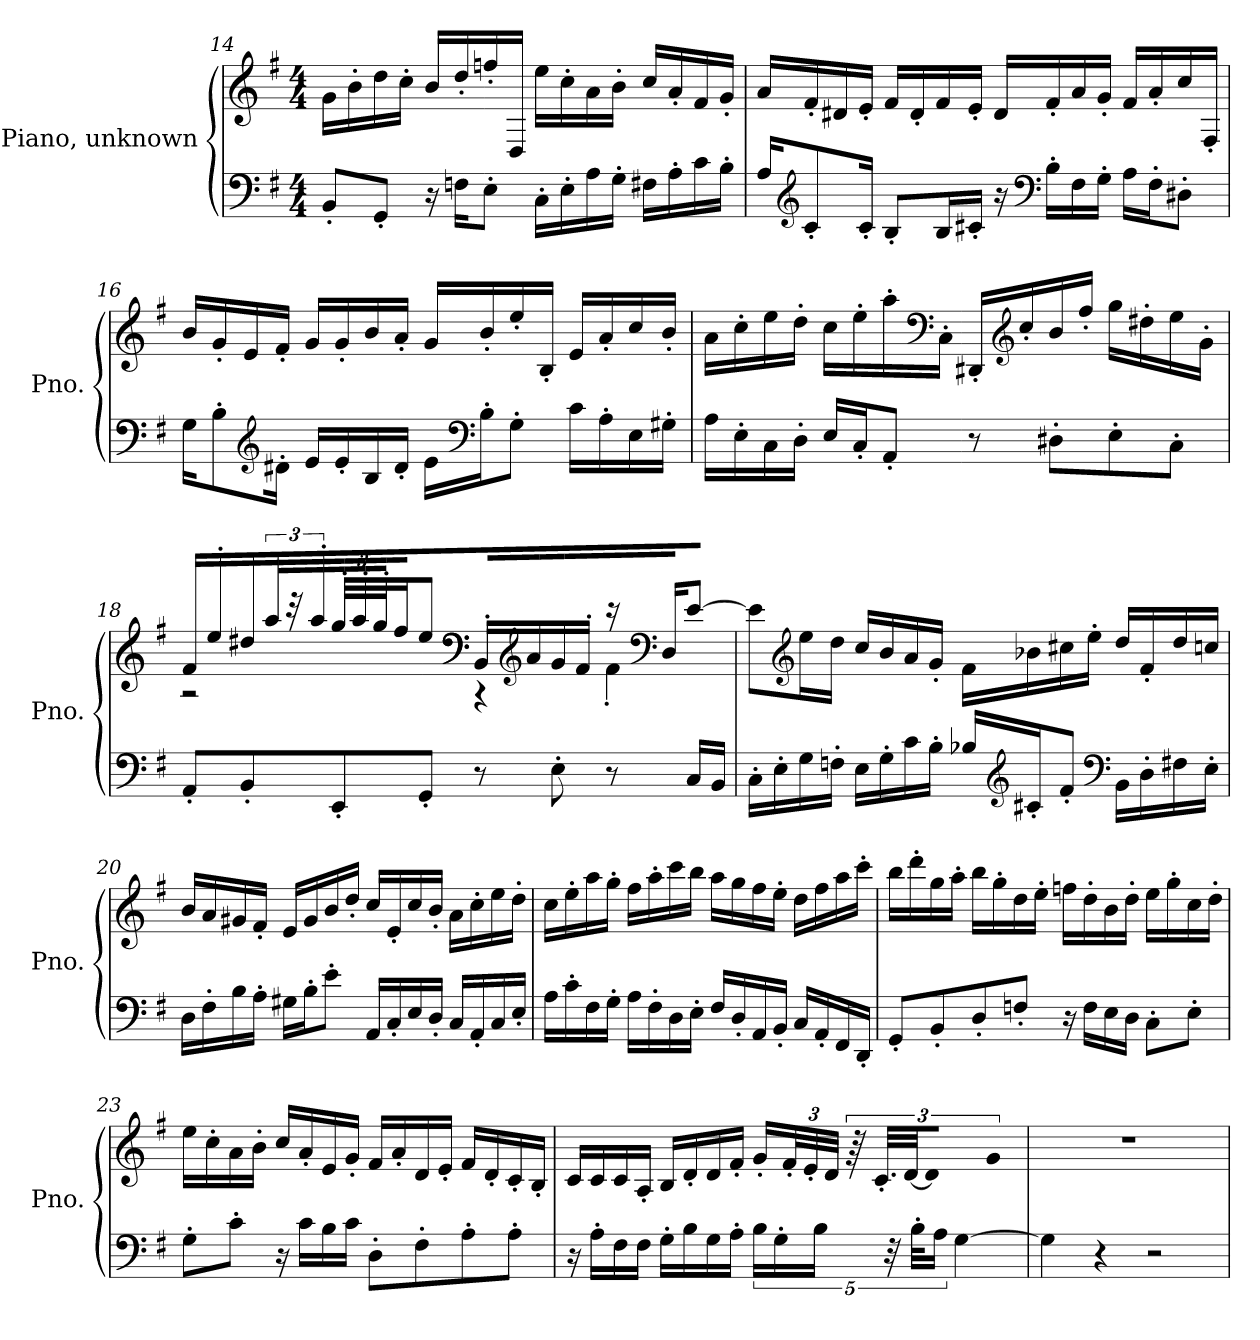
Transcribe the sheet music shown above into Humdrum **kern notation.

**kern	**kern
*part1	*part1
*staff2	*staff1
*I"Piano, unknown	*
*I'Pno.	*
*clefF4	*clefG2
*k[f#]	*k[f#]
*M4/4	*M4/4
=14	=14
8BB'/L	16g\LL
.	16b'\
8GG'/J	16dd\
.	16cc'\JJ
16r	16b/LL
16Fn\KL	16dd'/
8E'\J	16ffn'/
.	16D/JJ
16C'\LL	16ee\LL
16E'\	16cc'\
16A\	16a\
16G'\JJ	16b'\JJ
16F#X\LL	16cc/LL
16A'\	16a'/
16c\	16f#/
16B'\JJ	16g'/JJ
!!LO:LB:g=z
=15	=15
16A/KL	16a/LL
*clefG2	*
8c'/	16f#'/
.	16d#X/
16c'/Jk	16e'/JJ
8B'/L	16f#/LL
.	16d#'/
16B/L	16f#/
16c#X'/JJ	16e'/JJ
16r	16d#/LL
*clefF4	*
16B'\LL	16f#'/
16F#\	16a/
16G'\JJ	16g'/JJ
16A\LL	16f#/LL
16F#'\J	16a'/
8D#X'\J	16cc/
.	16F#'/JJ
=16	=16
16G\KL	16b/LL
8B'\	16g'/
.	16e/
*clefG2	*
16d#X'\Jk	16f#'/JJ
16e/LL	16g/LL
16e'/	16g'/
16B/	16b/
16d#'/JJ	16a'/JJ
16e\LL	16g/LL
*clefF4	*
16B'\J	16b'/
8G'\J	16ee'/
.	16B'/JJ
16c\LL	16e/LL
16A'\	16a'/
16E\	16cc/
16G#X'\JJ	16b'/JJ
!!LO:LB:g=z
=17	=17
16A\LL	16a\LL
16E'\	16cc'\
16C\	16ee\
16D'\JJ	16dd'\JJ
16E/LL	16cc\LL
16C'/J	16ee'\
8AA'/J	16aa'\
*	*clefF4
.	16C'\JJ
8r	16DD#X'/LL
*	*clefG2
.	16cc'/
8D#X'\L	16b/
.	16ff#'/JJ
8E'\	16gg\LL
.	16dd#X'\
8C'\J	16ee\
.	16g'\JJ
!!LO:LB:g=z
=18	=18
*	*^
8AA'/L	16f#/LL	2r
.	16ee'/	.
8BB'/	16dd#X/	.
.	48aa/JJk	.
.	48r	.
.	48aa'/	.
*	*Xbrackettup	*
8EE'/	48gg'/LLL	.
.	48aa'/	.
.	48gg'/J	.
.	16ff#/J	.
8GG'/J	8ee/J	.
*	*clefF4	*
8r	16BB'/LL	4r
*	*clefG2	*
.	16a/	.
8E'\	16g/	.
.	16f#'/JJ	.
8r	16r	4f#'\
*	*clefF4	*
.	16D/KL	.
16C/LL	[8e/J	.
16BB/JJ	.	.
*	*v	*v
!!LO:LB:g=z
=19	=19
16C'\LL	8e\L]
16E'\	.
*	*clefG2
16G\	16ee\L
16Fn'\JJ	16dd\JJ
16E\LL	16cc/LL
16G'\	16b/
16c\	16a/
16B'\JJ	16g'/JJ
16B-X/LL	16f#\LL
*clefG2	*
16c#X'/J	16b-X\
8f#'/J	16cc#X\
.	16ee'\JJ
*clefF4	*
16BB\LL	16dd/LL
16D'\	16f#'/
16F#X\	16dd/
16E'\JJ	16ccn/JJ
=20	=20
16D\LL	16b/LL
16F#'\	16a/
16B\	16g#X/
16A'\JJ	16f#'/JJ
16G#X\LL	16e/LL
16B'\J	16g#/
8e'\J	16b/
.	16dd'/JJ
16AA/LL	16cc/LL
16C'/	16e'/
16E/	16cc/
16D'/JJ	16b'/JJ
16C/LL	16a\LL
16AA'/	16cc'\
16C/	16ee\
16E'/JJ	16dd'\JJ
!!LO:LB:g=z
=21	=21
16A\LL	16cc\LL
16c'\	16ee'\
16F#\	16aa\
16G'\JJ	16gg'\JJ
16A\LL	16ff#\LL
16F#'\	16aa'\
16D\	16ccc\
16E'\JJ	16bb\JJ
16F#/LL	16aa\LL
16D'/	16gg\
16AA/	16ff#\
16BB'/JJ	16ee'\JJ
16C/LL	16dd\LL
16AA'/	16ff#\
16FF#/	16aa\
16DD'/JJ	16ccc'\JJ
=22	=22
8GG'/L	16bb\LL
.	16ddd'\
8BB'/	16gg\
.	16aa'\JJ
8D'/	16bb\LL
.	16gg'\
8Fn'/J	16dd\
.	16ee'\JJ
16r	16ffn\LL
16F\LL	16dd'\
16E\	16b\
16D\JJ	16dd'\JJ
8C'\L	16ee\LL
.	16gg'\
8E'\J	16cc\
.	16dd'\JJ
!!LO:PB:g=z
=23	=23
8G'\L	16ee\LL
.	16cc'\
8c'\J	16a\
.	16b'\JJ
16r	16cc/LL
16c\LL	16a'/
16B\	16e/
16c\JJ	16g'/JJ
8D'\L	16f#/LL
.	16a'/
8F#'\	16d/
.	16e'/JJ
8A'\	16f#/LL
.	16d'/
8A'\J	16c'/
.	16B'/JJ
=24	=24
16r	16c/LL
16A'\LL	16c/
16F#\	16c/
16F#\JJ	16A'/JJ
16G'\LL	16B/LL
16B\	16d'/
16G\	16d/
16A'\JJ	16f#'/JJ
20B\LL	16g'/LL
20G'\	.
.	48f#'/L
.	48e'/
20B\JJ	.
.	48d/JJJ
*	*brackettup
.	96r
.	48.c'/LLL
40r	.
.	[48d/J
40B'\KLL	.
.	16d/JJ]
20A\JJ	.
[4G\	4g/
=25	=25
4G\]	1r
4r	.
2r	.
=	=
*-	*-
